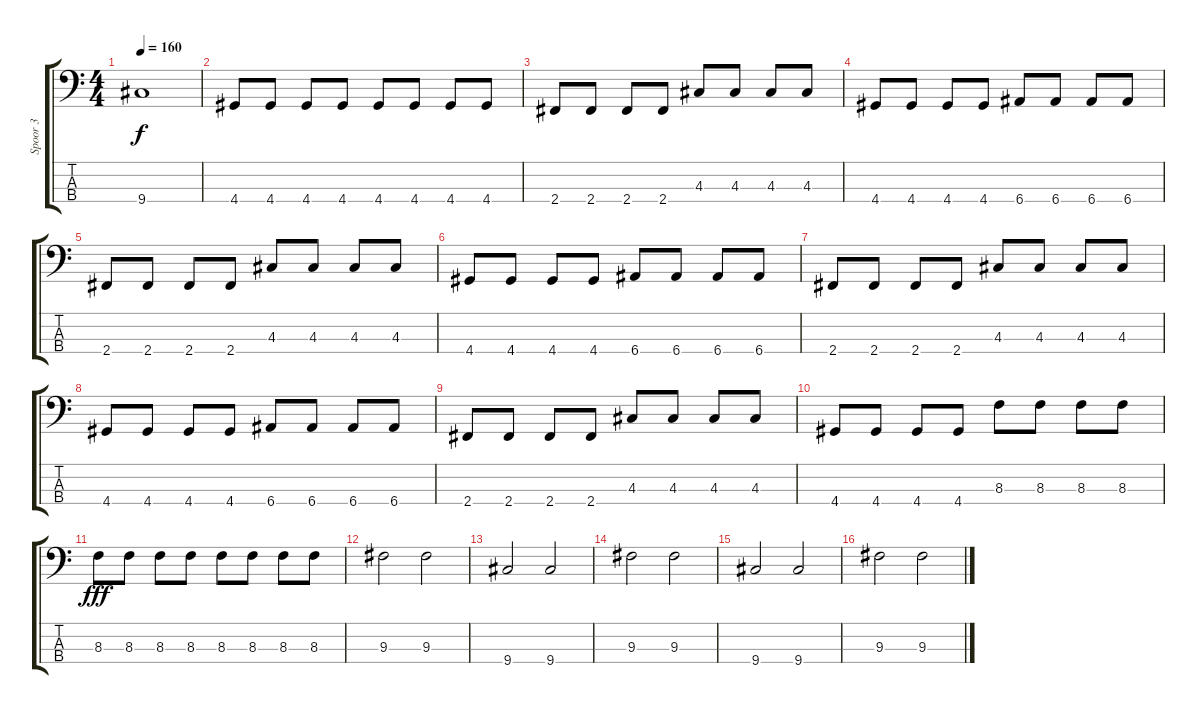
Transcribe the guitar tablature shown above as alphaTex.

\track ("Spoor 3" "Spoor 3") {instrument electricbassfinger}
\staff {score tabs}
\tuning (G2 D2 A1 E1) {hide}
\ts (4 4)
\tempo 160
\clef f4
\ks c
9.4.1{dy f} |
4.4.8 4.4.8 4.4.8 4.4.8 4.4.8 4.4.8 4.4.8 4.4.8 |
2.4.8 2.4.8 2.4.8 2.4.8 4.3.8 4.3.8 4.3.8 4.3.8 |
4.4.8 4.4.8 4.4.8 4.4.8 6.4.8 6.4.8 6.4.8 6.4.8 |
2.4.8 2.4.8 2.4.8 2.4.8 4.3.8 4.3.8 4.3.8 4.3.8 |
4.4.8 4.4.8 4.4.8 4.4.8 6.4.8 6.4.8 6.4.8 6.4.8 |
2.4.8 2.4.8 2.4.8 2.4.8 4.3.8 4.3.8 4.3.8 4.3.8 |
4.4.8 4.4.8 4.4.8 4.4.8 6.4.8 6.4.8 6.4.8 6.4.8 |
2.4.8 2.4.8 2.4.8 2.4.8 4.3.8 4.3.8 4.3.8 4.3.8 |
4.4.8 4.4.8 4.4.8 4.4.8 8.3.8 8.3.8 8.3.8 8.3.8 |
8.3.8{dy fff} 8.3.8 8.3.8 8.3.8 8.3.8 8.3.8 8.3.8 8.3.8 |
9.3.2 9.3.2 |
9.4.2 9.4.2 |
9.3.2 9.3.2 |
9.4.2 9.4.2 |
9.3.2 9.3.2
